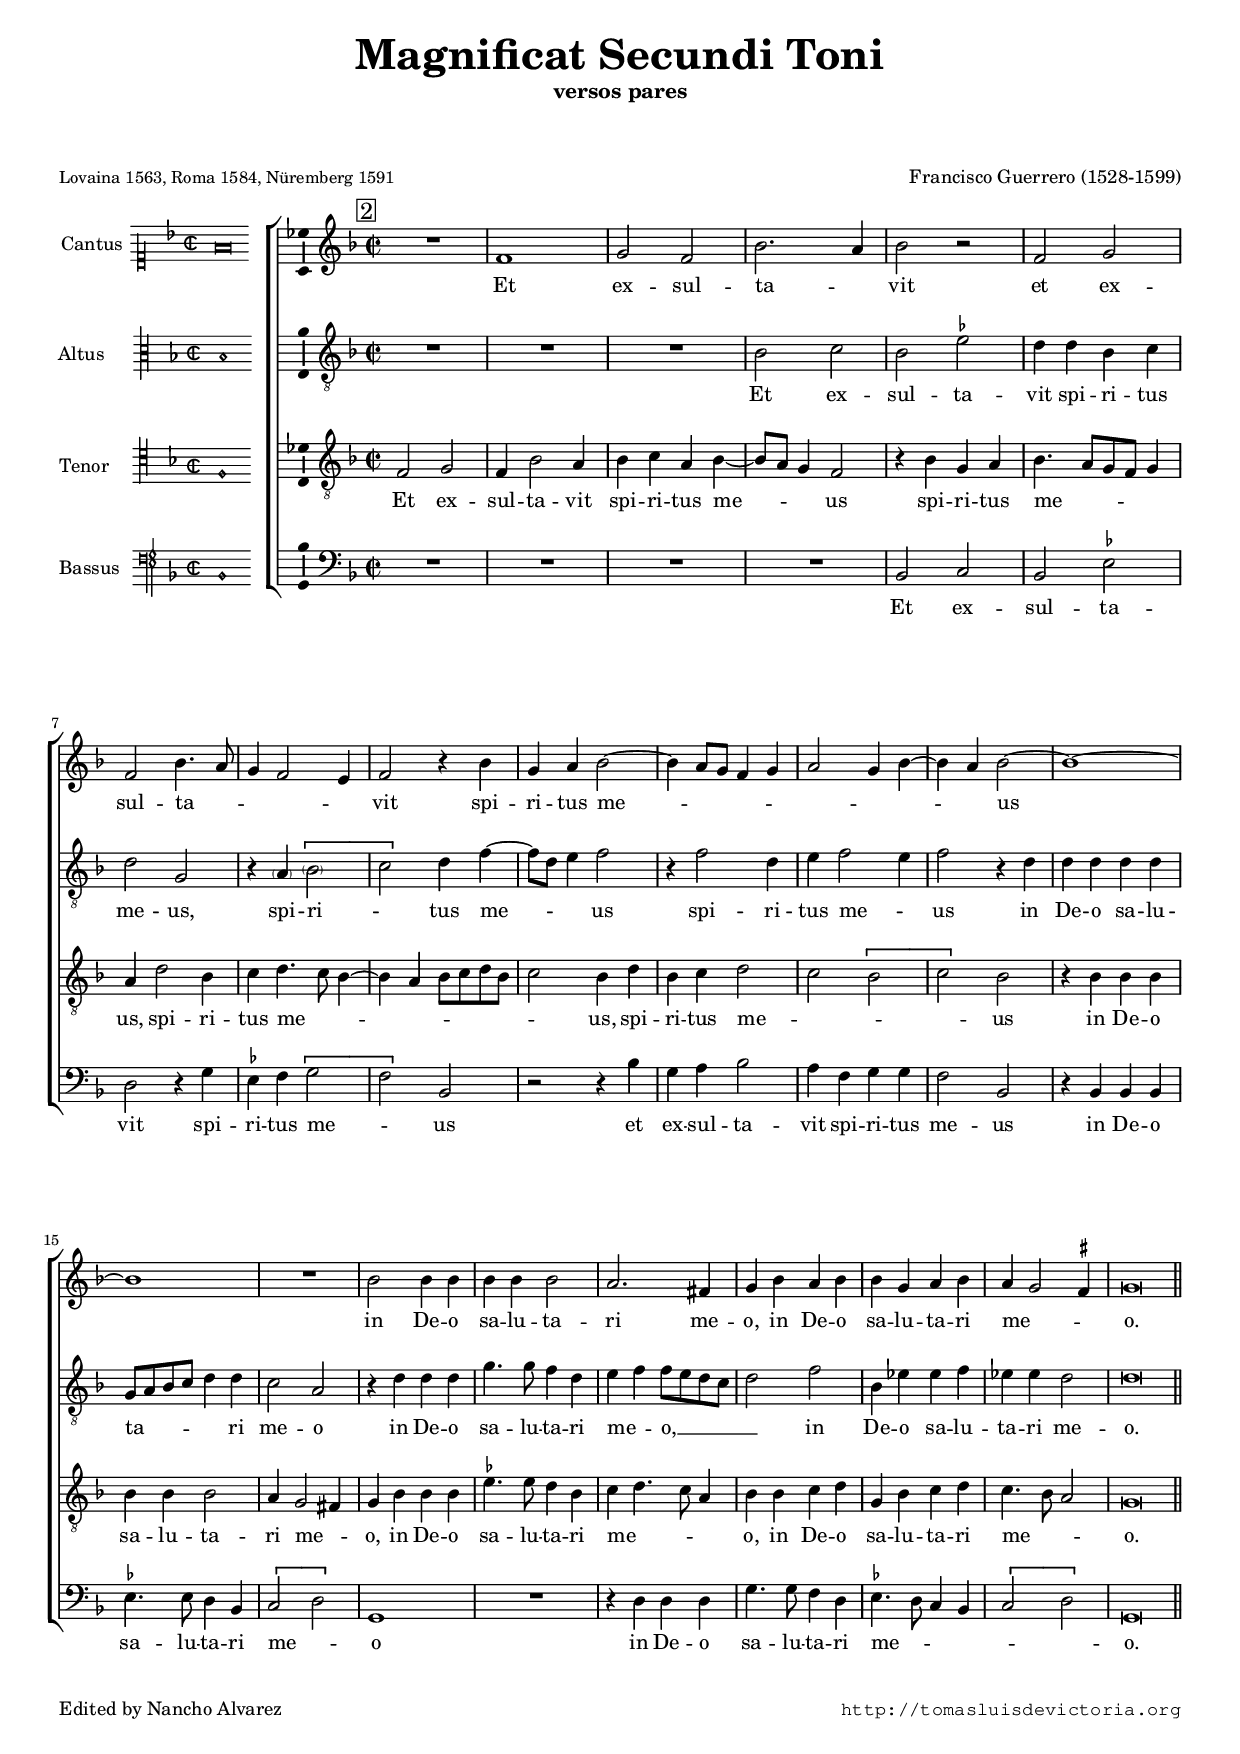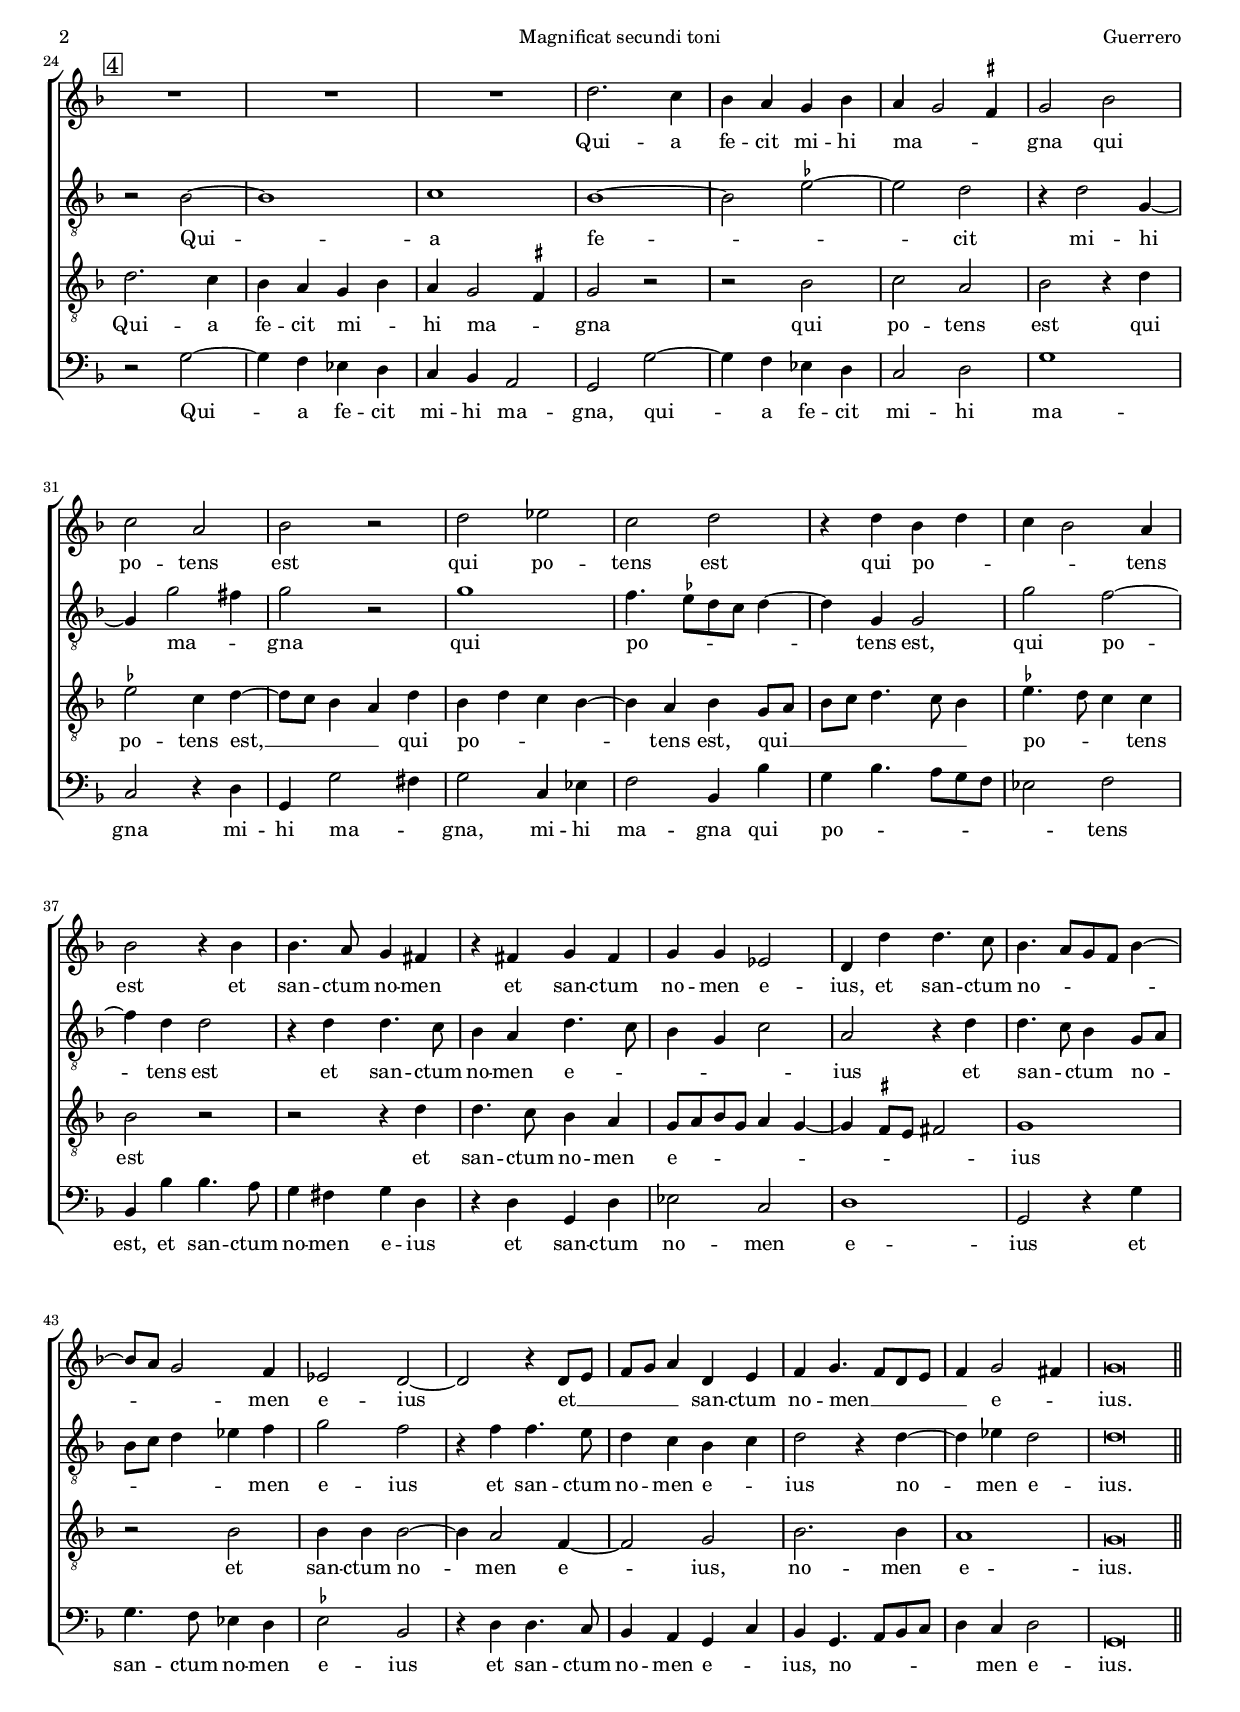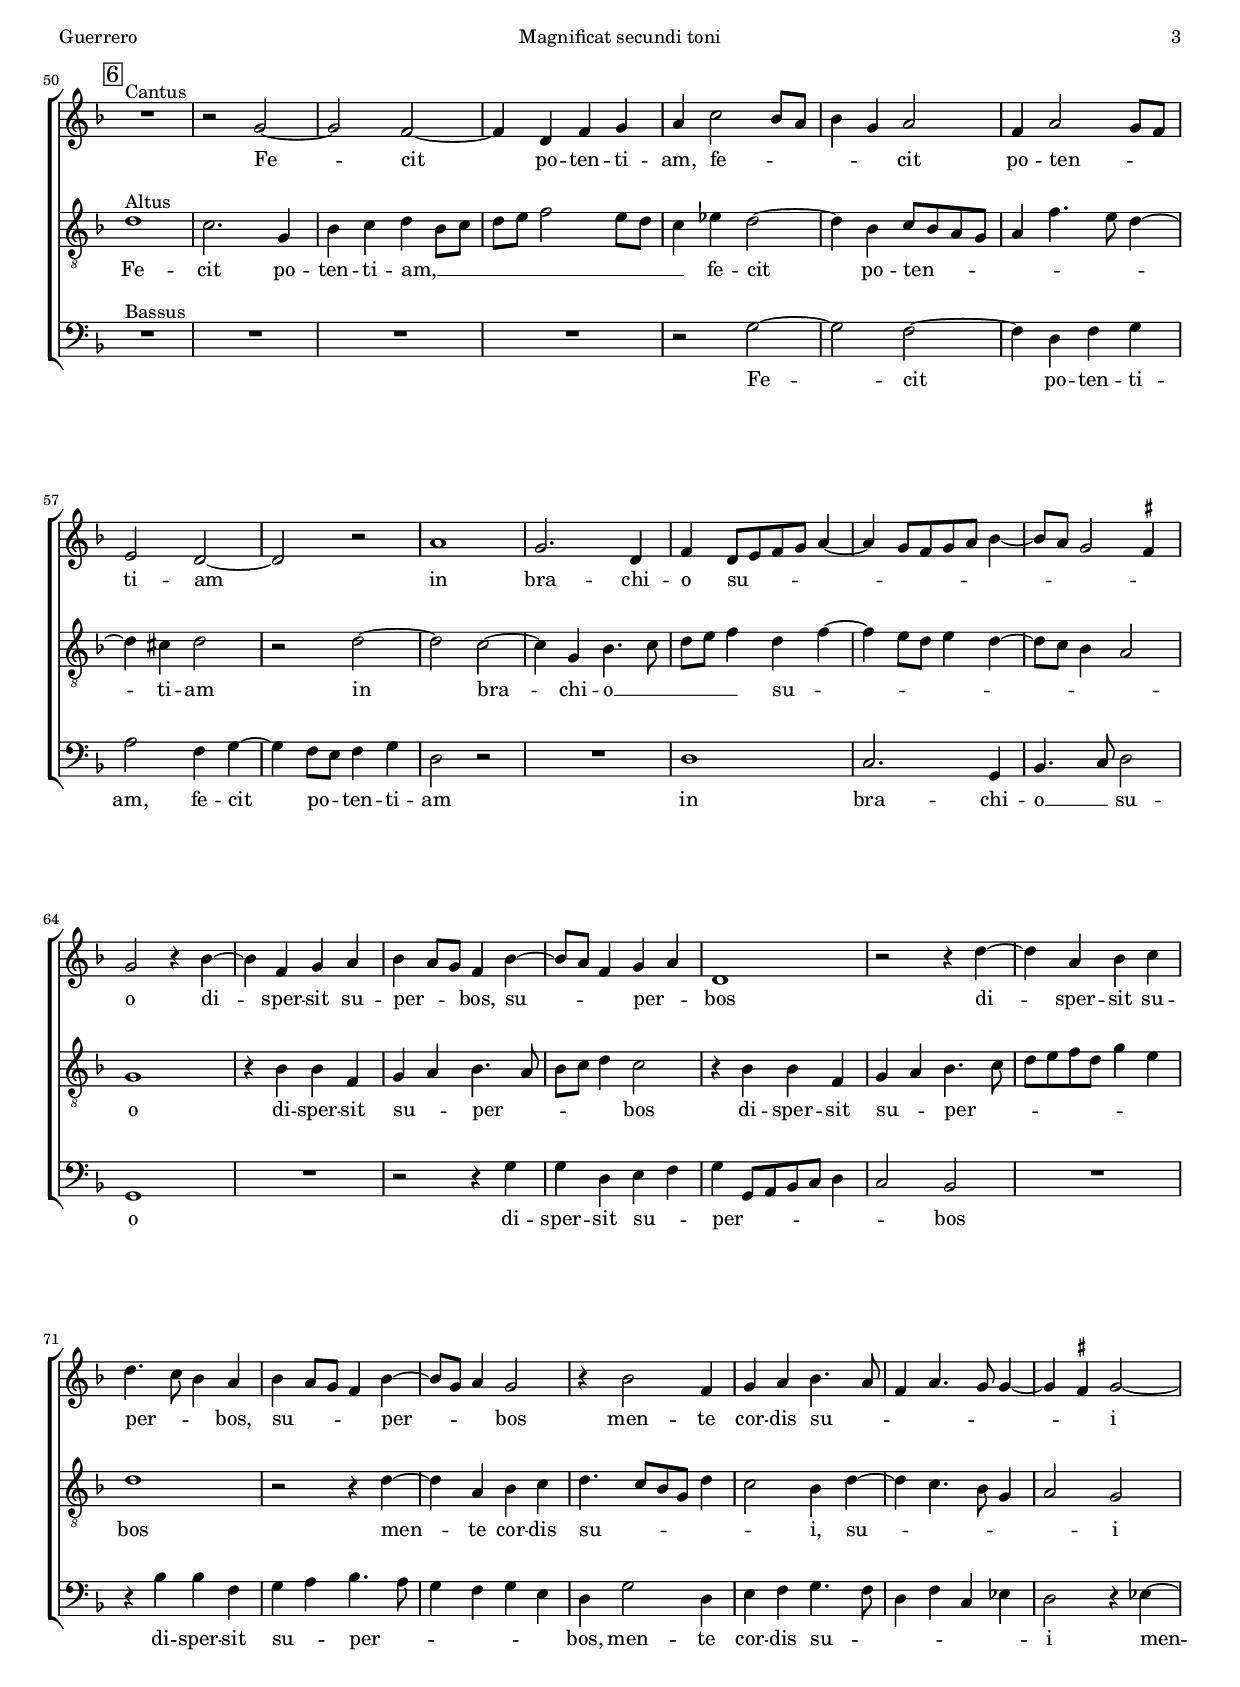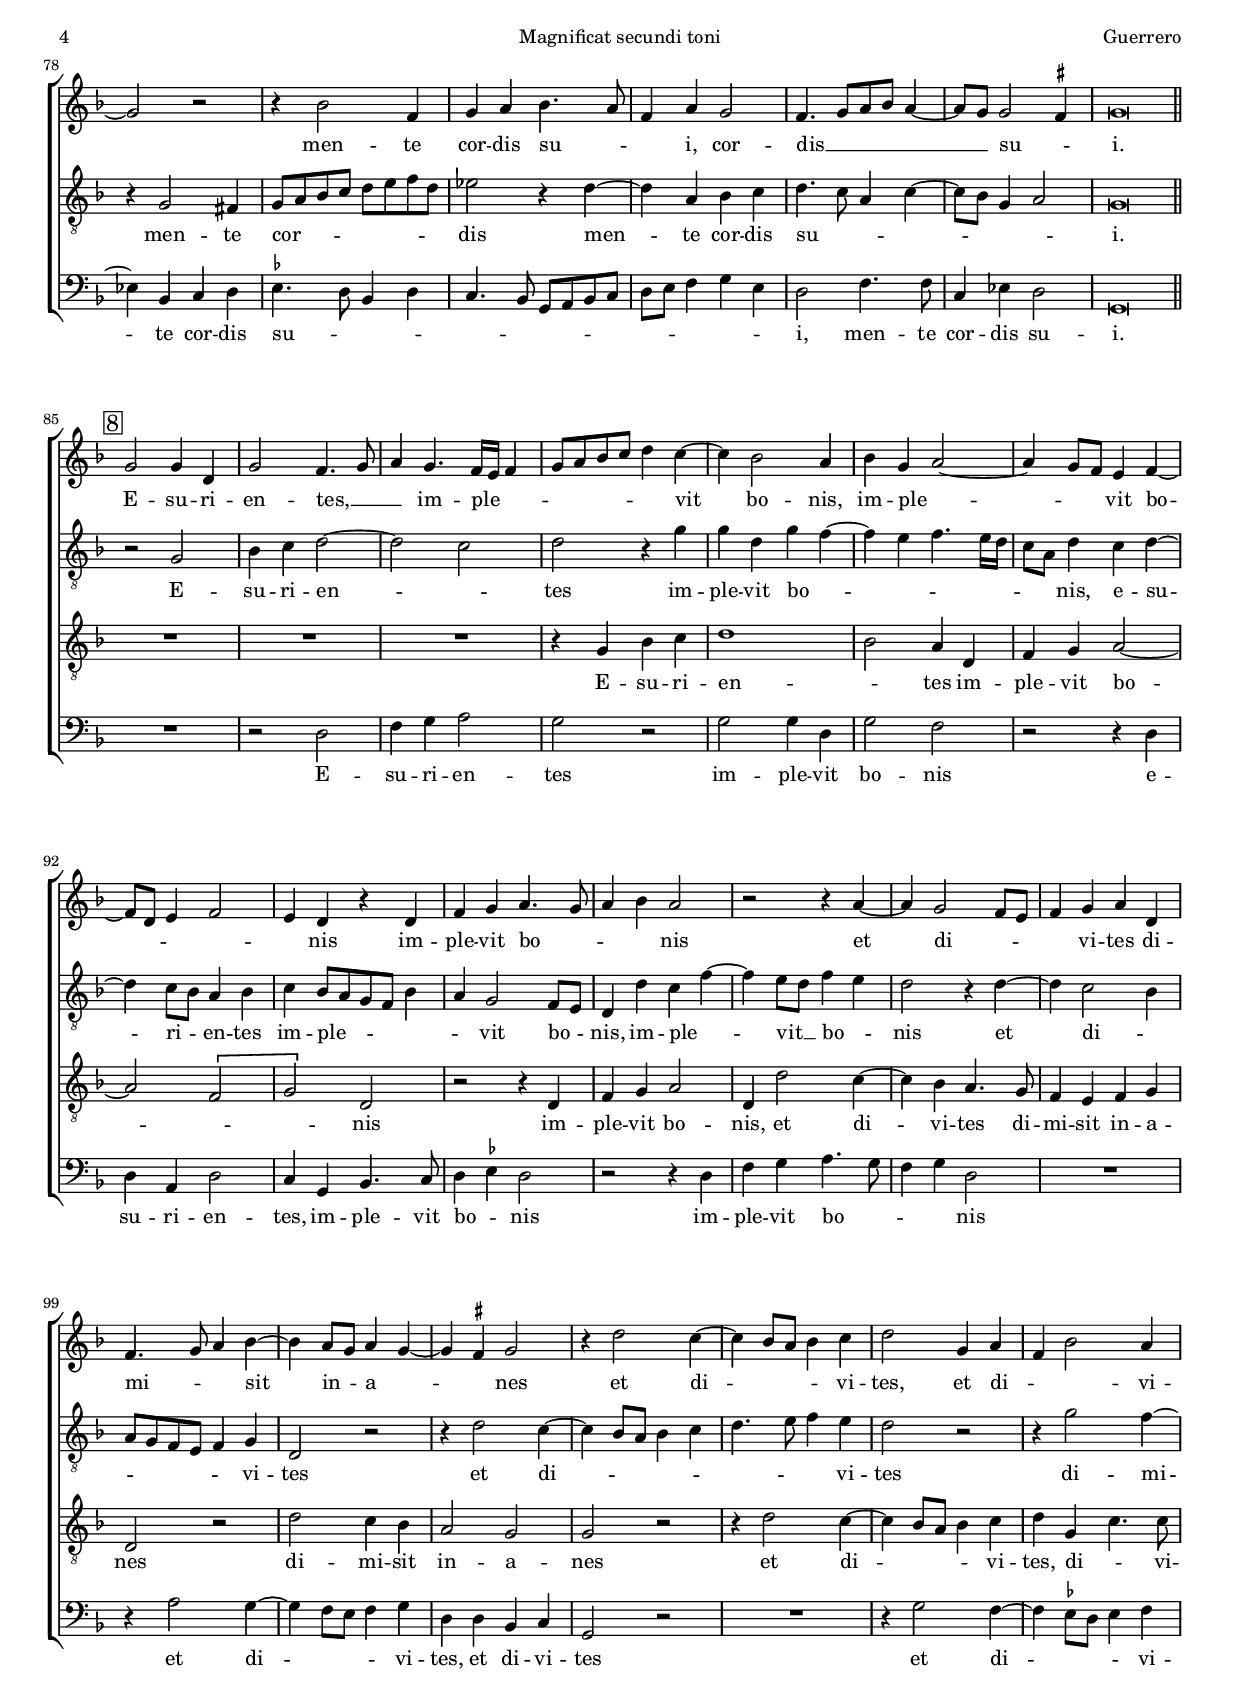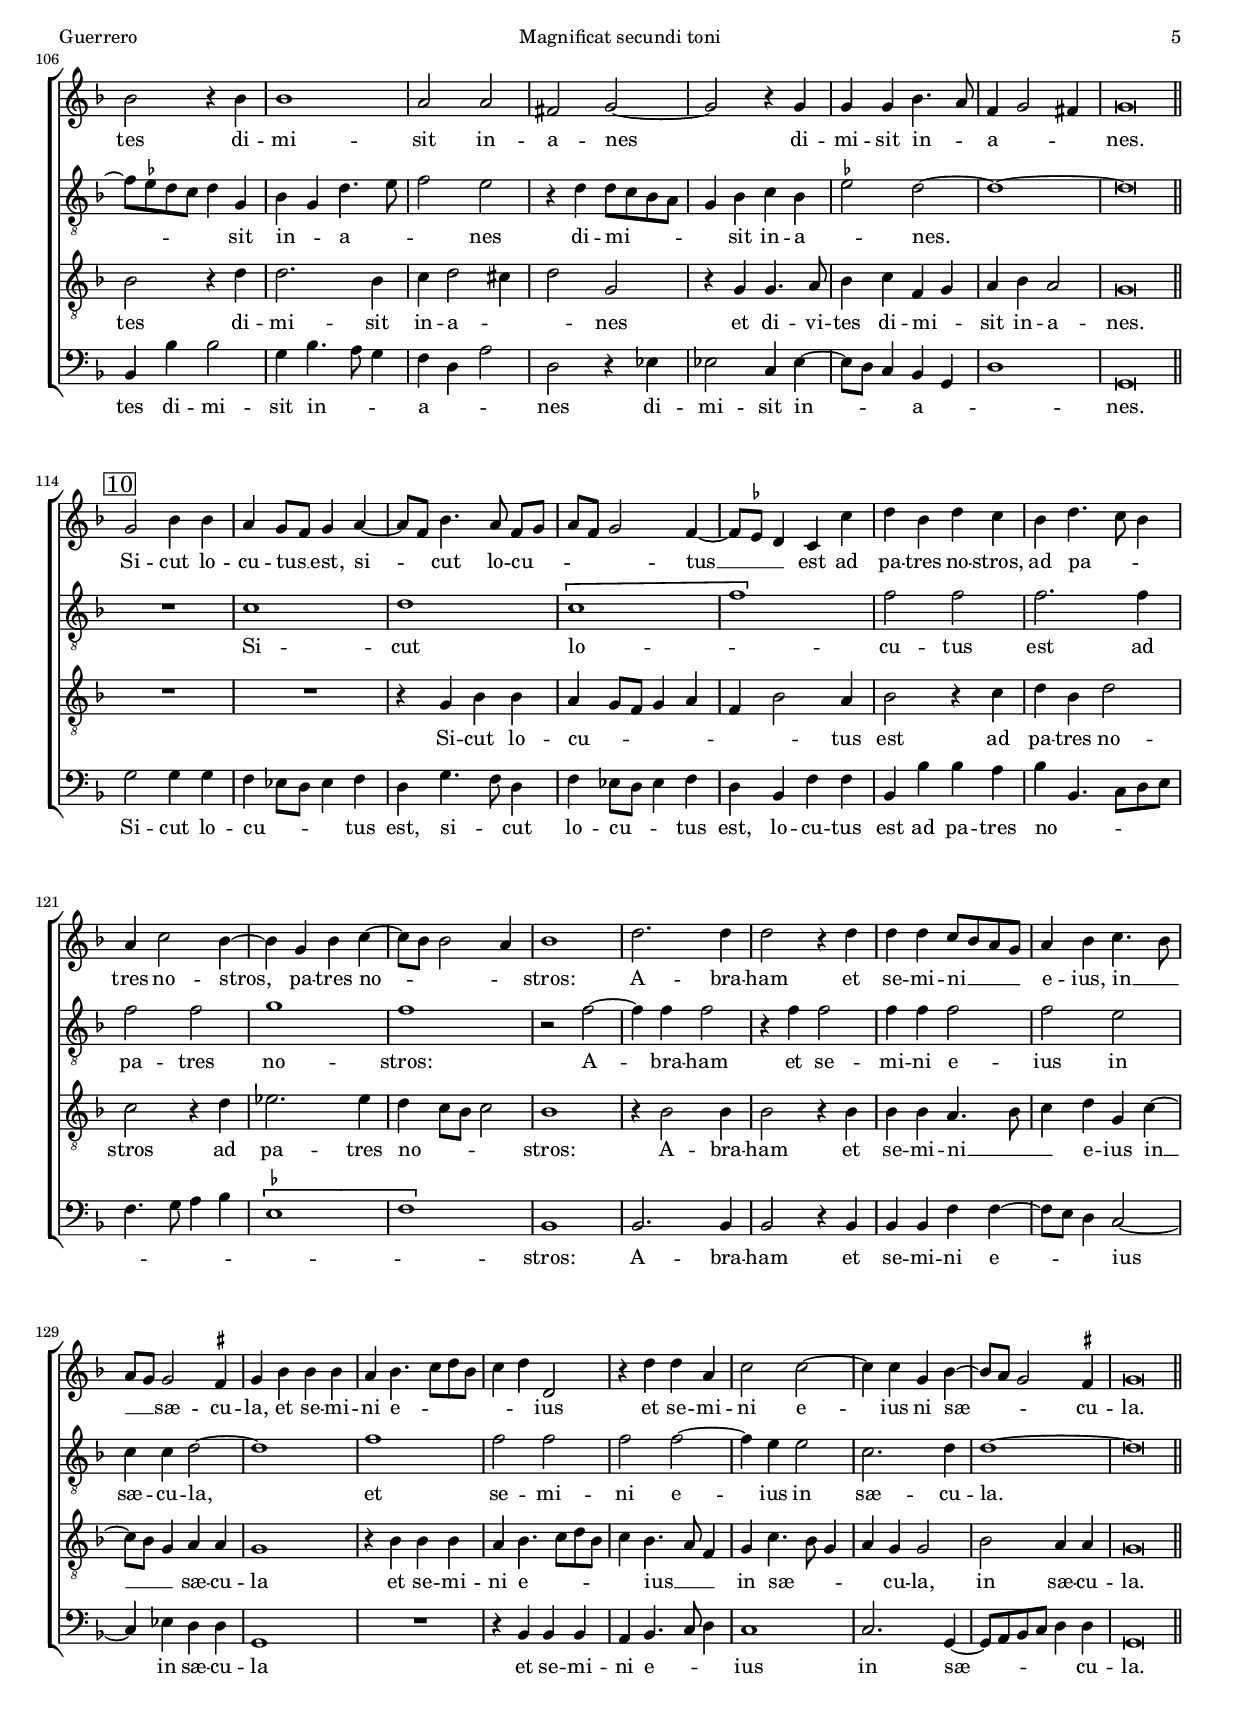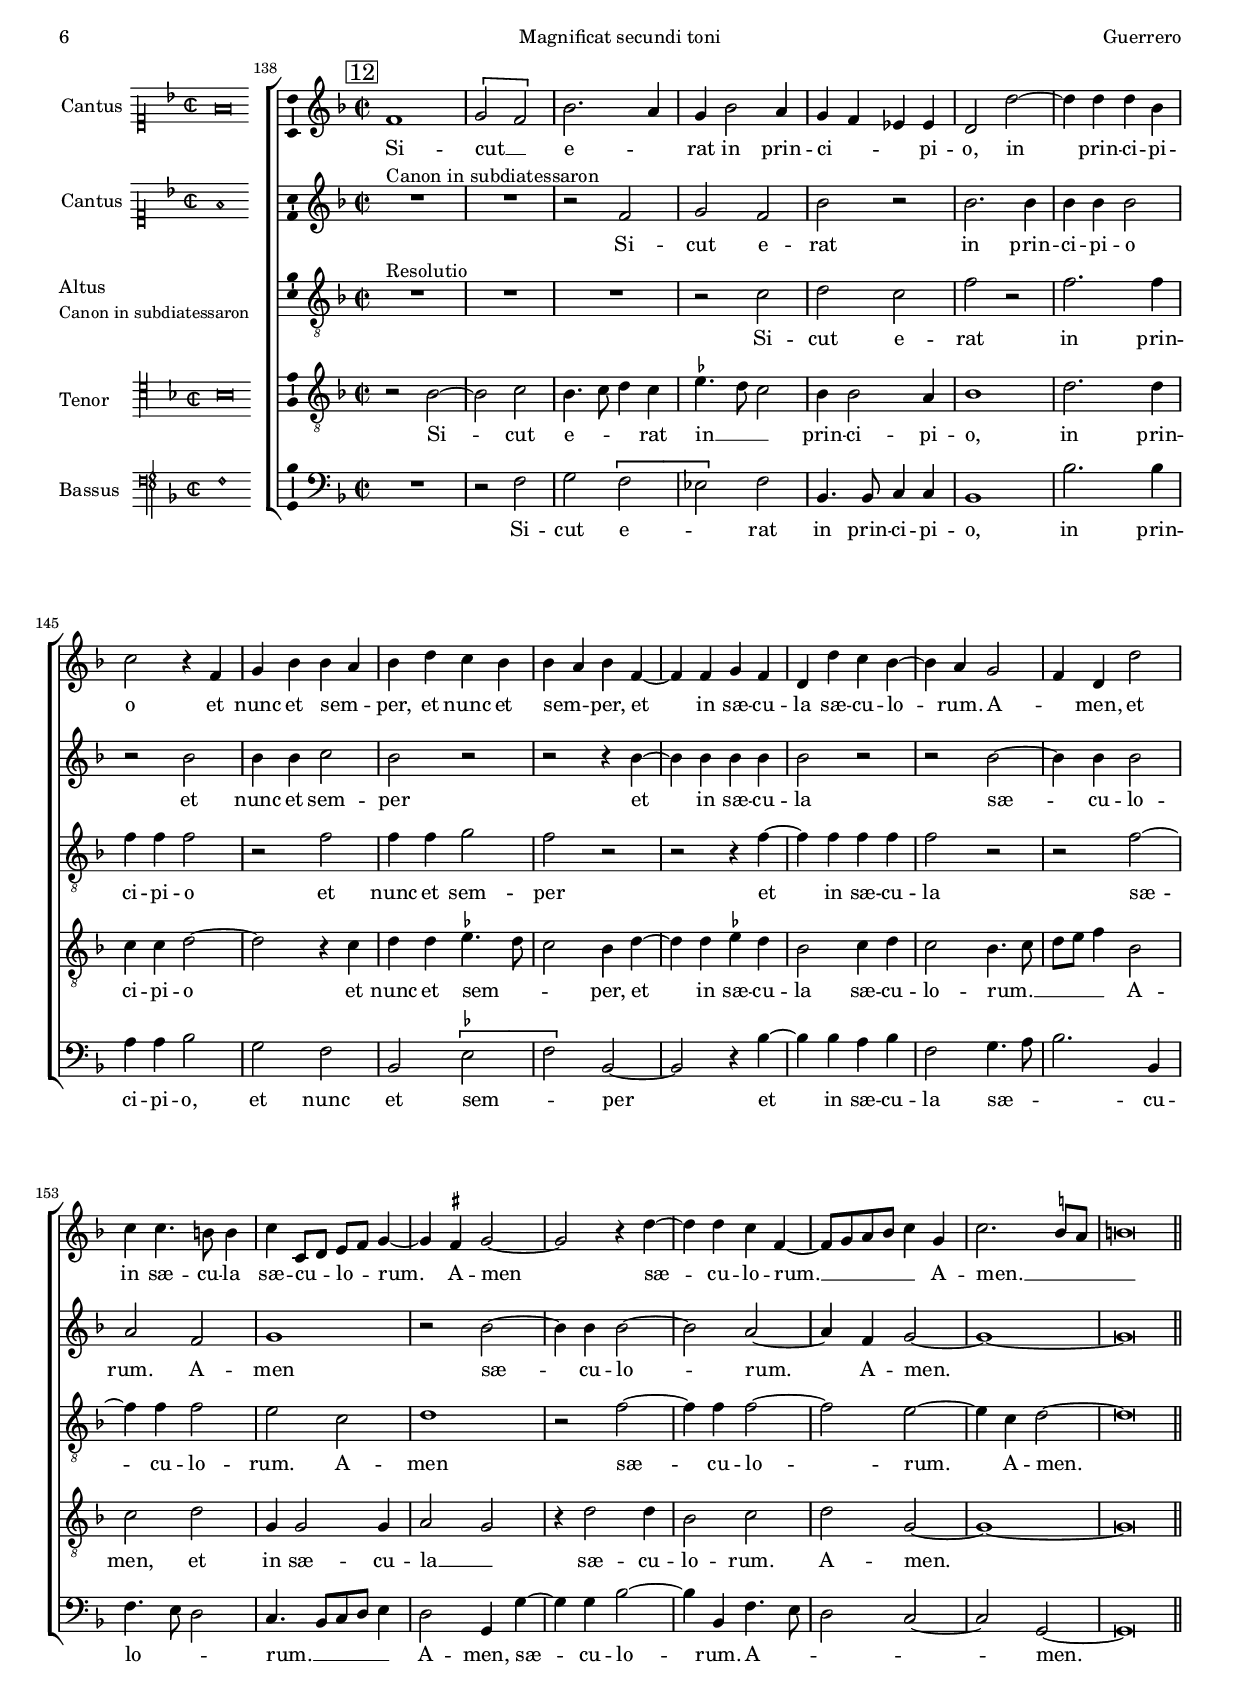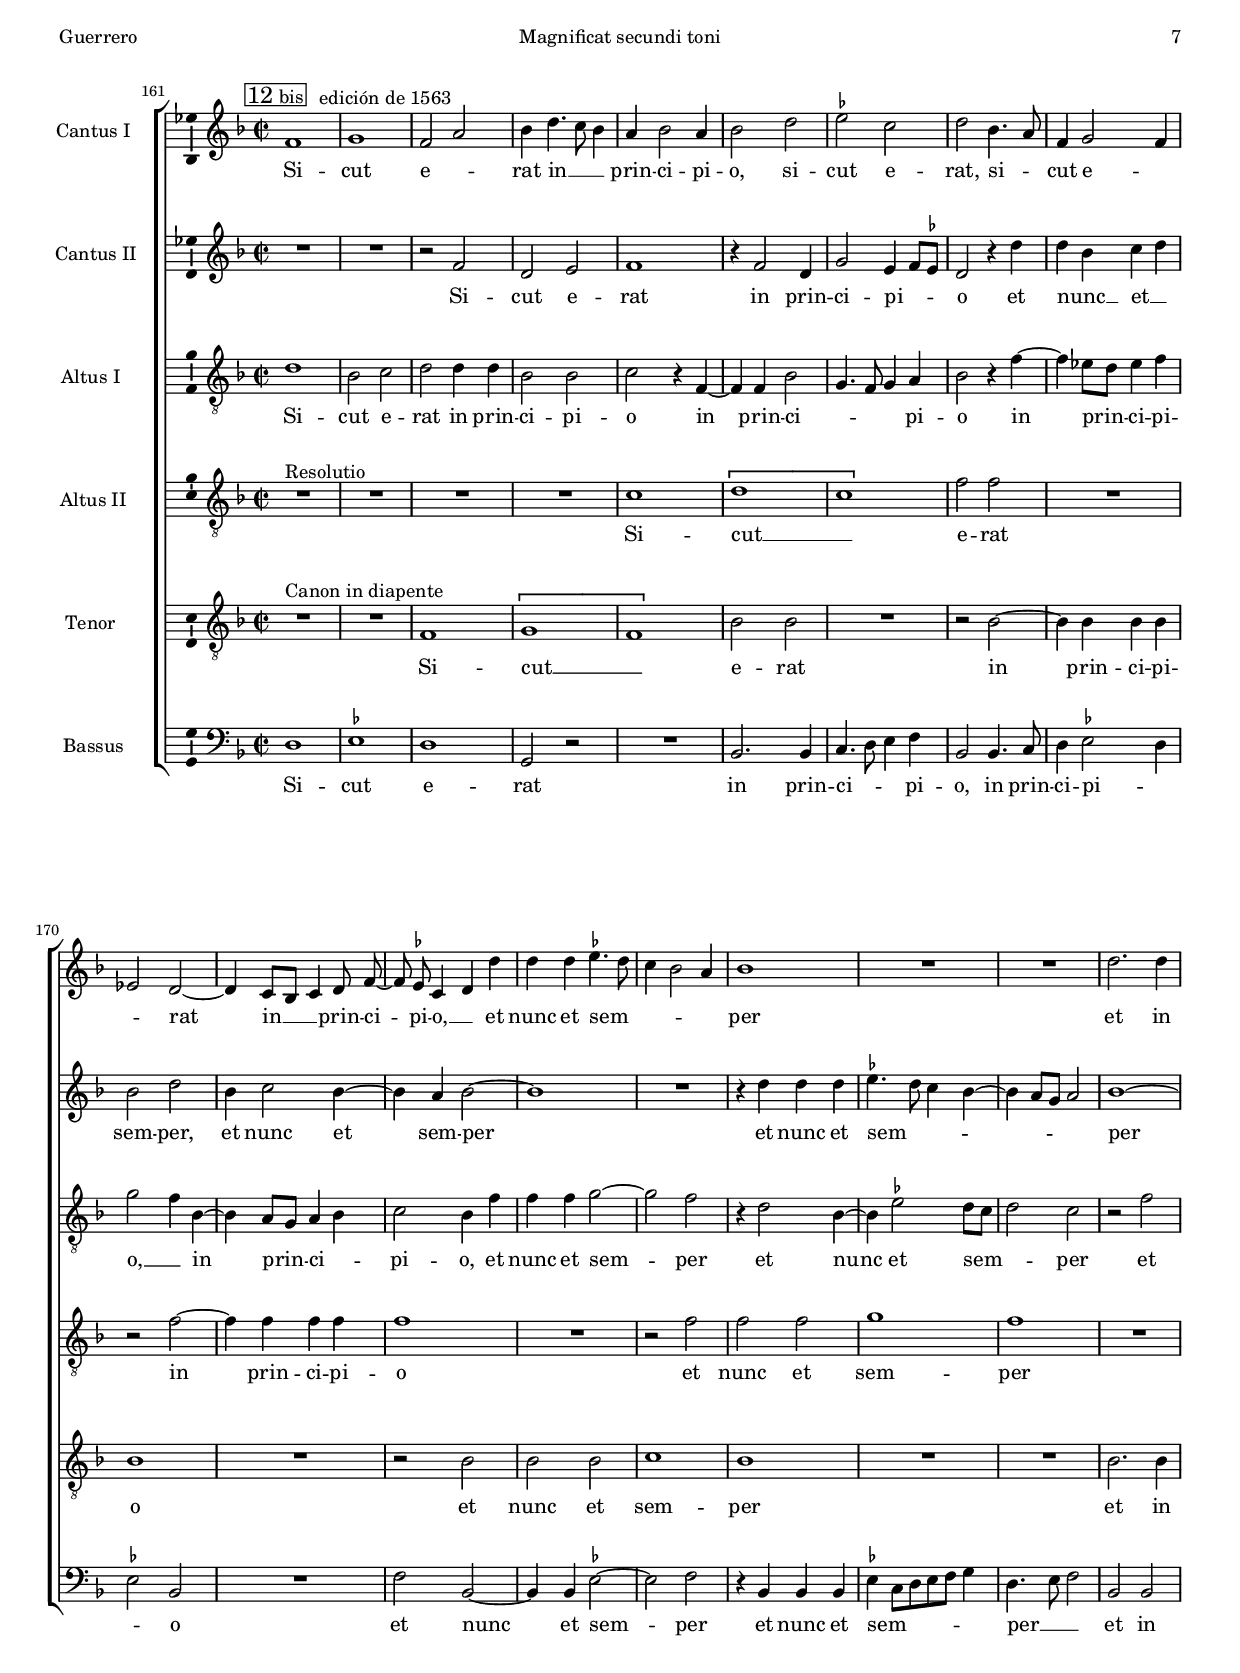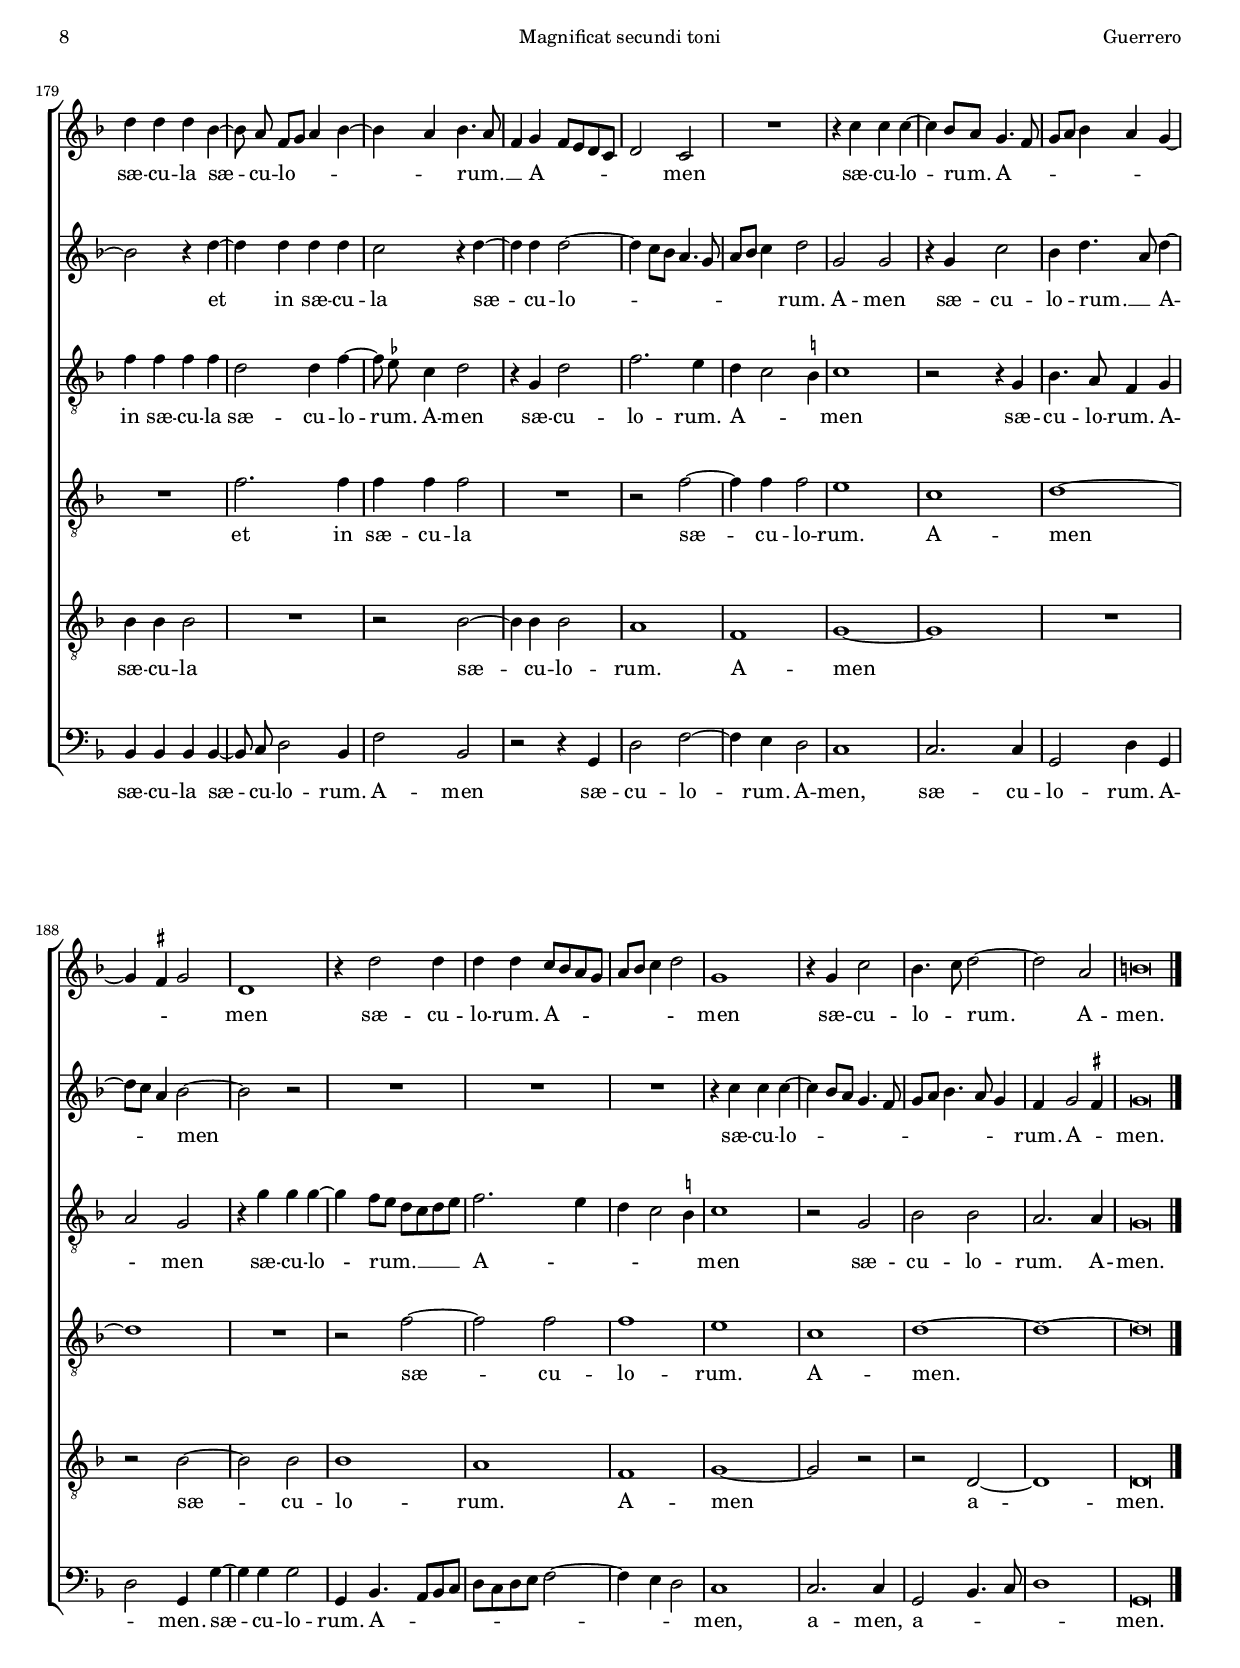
\version "2.18.0"

#(set-default-paper-size "a4")
#(set-global-staff-size 16.3)
#(ly:set-option 'point-and-click #f)
%mobile -s13.0 -i2.8 -ball

italicas=\override LyricText.font-shape = #'italic
rectas=\override LyricText.font-shape = #'upright
ss=\once \set suggestAccidentals = ##t
incipitwidth = 20

htitle="Magnificat secundi toni"
hcomposer="Guerrero"

\header {
	title=\markup{\fontsize #3 "Magnificat Secundi Toni"}
	subtitle="versos pares"
	subsubtitle=\markup{\null \vspace #2 }
	composer="Francisco Guerrero (1528-1599)"
        pdfauthor=\composer
	%opus="(-)"
	poet=\markup{\smaller "Lovaina 1563, Roma 1584, Nüremberg 1591"}
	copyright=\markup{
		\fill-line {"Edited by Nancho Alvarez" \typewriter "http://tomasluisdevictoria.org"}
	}
%	tagline=""
}


global={\key f \major \time 2/2
	\mark \markup{\box 2} \skip 1*23 \bar "||" \pageBreak
	\mark \markup{\box 4} \skip 1*26 \bar "||" \break
	\mark \markup{\box 6} \skip 1*35 \bar "||" \break
	\mark \markup{\box 8} \skip 1*29 \bar "||" \break
	\mark \markup{\box 10} \skip 1*24 \bar "||" \pageBreak
}


cantus=\relative c'{
	R1
	f1
	g2 f
	bes2. a4
	bes2 r
	f g
	f bes4. a8
	g4 f2 e4
	f2 r4 bes
	g a bes2 ~
	bes4 a8 g f4 g
	a2 g4 bes ~
	bes a bes2 ~
	bes1 ~
	bes
	R1
	bes2 bes4 bes 
	bes bes bes2
	a2. fis4
	g4 bes a bes
	bes g a bes
	a g2 \ss fis4
	g\breve*1/2
	R1*3
	d'2. c4
	bes4 a g bes
	a g2 \ss fis4
	g2 bes
	c a
	bes r
	d ees
	c d
	r4 d bes d
	c bes2 a4
	bes2 r4 bes
	bes4. a8 g4 fis
	r4 fis g fis
	g g ees2
	d4 d' d4. c8
	bes4. a8[ g f] bes4 ~
	bes8 a g2 f4
	ees2 d ~
	d r4 d8 e 
	f g a4 d, e
	f g4. f8 d e
	f4 g2 fis4
	g\breve*1/2
	s4*0^\markup{"Cantus"}
	R1
	r2 g ~
	g f ~
	f4 d f g
	a c2 bes8 a 
	bes4 g a2
	f4 a2 g8 f
	e2 d ~
	d r
	a'1
	g2. d4
	f4 d8[ e f g] a4 ~
	a g8[ f g a] bes4 ~
	bes8 a g2 \ss fis4
	g2 r4 bes ~
	bes f g a
	bes a8 g f4 bes ~
	bes8 a f4 g a
        %tablet \break
	d,1
	r2 r4 d' ~
	d a bes c
	d4. c8 bes4 a
	bes a8 g f4 bes ~
	bes8 g a4 g2
	r4 bes2 f4
	g a bes4. a8 
	f4 a4. g8 g4 ~
	g \ss fis g2 ~
	g r
	r4 bes2 f4
	g a bes4. a8
	f4 a g2
	f4. g8[ a bes] a4 ~
	a8 g g2 \ss fis4
	g\breve*1/2
	g2 g4 d
	g2 f4. g8
	a4 g4. f16 e f4
	g8 a bes c d4 c ~
	c bes2 a4
	bes g a2 ~
	a4 g8 f e4 f ~
	f8 d e4 f2
	e4 d r4 d
	f g a4. g8 a4 bes a2
	r2 r4 a ~
	a g2 f8 e 
	f4 g a d,
	f4. g8 a4 bes ~
	bes a8 g a4 g ~
	g \ss fis4 g2
	r4 d'2 c4 ~
	c bes8 a bes4 c 
	d2 g,4 a
	f4 bes2 a4
	bes2 r4 bes
	bes1
	a2 a
	fis g ~
	g r4 g
	g g bes4. a8 
	f4 g2 fis4
	g\breve*1/2
	g2 bes4
	bes
	a g8 f g4 a ~
	a8 f bes4. a8 f8[ g]
	a f g2 f4 ~
	f8 \ss ees d4 c c'
	d bes d c
	bes d4. c8 bes4
	a c2 bes4 ~
	bes g bes c ~
	c8 bes bes2 a4
	bes1
	d2. d4
	d2 r4 d
	d d c8 bes a g
	a4 bes c4. bes8 
	a8 g g2 \ss fis4
	g4 bes bes bes
	a bes4. c8 d bes
	c4 d d,2
	r4 d' d a
	c2 c ~
	c4 c g bes ~
	bes8 a g2 \ss fis4
	g\breve*1/2
}

altus=\relative c'{
	R1*3
	bes2 c
	bes \ss ees
	d4 d bes c
	d2 g,
	r4 \parenthesize a4 \[\parenthesize bes2
	c2\] d4 f ~
	f8 d e4 f2
	r4 f2 d4
	e4 f2 e4
	f2 r4 d
	d d d d
	g,8 a bes c d4 d
	c2 a
	r4 d d d
	g4. g8 f4 d
	e f f8 e d c
	d2 f
	bes,4 ees ees f 
	ees ees d2
	d\breve*1/2
	r2 bes ~
	bes1
	c
	bes ~
	bes2 \ss ees ~
	ees d
	r4 d2 g,4 ~
	g g'2 fis4
	g2 r
	g1
	f4. \ss ees8[ d c] d4 ~
	d g, g2
	g'2 f ~
	f4 d d2
	r4 d d4. c8
	bes4 a d4. c8
	bes4 g c2
	a r4 d
	d4. c8 bes4 g8 a
	bes c d4 ees f
	g2 f
	r4 f f4. e8
	d4 c bes c
	d2 r4 d ~
	d ees d2
	d\breve*1/2
	s4*0^\markup{"Altus"}
	d1
	c2. g4
	bes c d bes8 c
	d e f2 e8 d
	c4 ees d2 ~
	d4 bes c8 bes a g
	a4 f'4. e8 d4 ~
	d cis d2
	r2 d ~
	d c ~
	c4 g bes4. c8
	d e f4 d f ~
	f e8 d e4 d ~
	d8 c bes4 a2
	g1
	r4 bes bes f
	g a bes4. a8
	bes c d4 c2
	r4 bes bes f
	g a bes4. c8 
	d e f d g4 e
	d1
	r2 r4 d ~
	d a bes c
	d4. c8[ bes g] d'4
	c2 bes4 d ~
	d c4. bes8 g4
	a2 g
	r4 g2 fis4
	g8 a bes c d e f d
	ees2 r4 d ~
	d4 a bes c
	d4. c8 a4 c ~
	c8 bes g4 a2
	g\breve*1/2
	r2 g
	bes4 c d2 ~
	d c
	d r4 g
	g d g f ~
	f e f4. e16 d
	c8 a d4 c d ~
	d c8 bes a4 bes
	c4 bes8[ a g f] bes4
	a g2 f8 e
	d4 d' c f ~
	f e8 d f4 e
	d2 r4 d ~
	d c2 bes4
	a8 g f e f4 g
	d2 r
	r4 d'2 c4 ~
	c bes8 a bes4 c
	d4. e8 f4 e
	d2 r
	r4 g2 f4 ~
	f8 \ss ees d c d4 g,
	bes g d'4. e8 
	f2 e
	r4 d d8 c bes a
	g4 bes c bes
	\ss ees2 d ~
	d1 ~
	d\breve*1/2
	R1
	c1 d
	\[c
	f\]
	f2 f
	f2. f4
	f2 f
	g1
	f
	r2 f ~
	f4 f f2
	r4 f f2
	f4 f f2
	f e
	c4 c d2 ~
	d1
	f
	f2 f
	f f ~
	f4 e e2
	c2. d4
	d1 ~
	d\breve*1/2
}

tenor=\relative c{
	f2 g
	f4 bes2 a4
	bes c a bes ~
	bes8 a g4 f2
	r4 bes g a
	bes4. a8[ g f] g4
	a d2 bes4
	c d4. c8 bes4 ~
	bes a4 bes8 c d bes
	c2 bes4 d
	bes c d2
	c2 \[bes
	c\] bes
	r4 bes bes bes 
	bes bes bes2
	a4 g2 fis4
	g bes bes bes
	\ss ees4. ees8 d4 bes
	c d4. c8 a4
	bes bes c d
	g, bes c d
	c4. bes8 a2
	g\breve*1/2
	d'2. c4
	bes a g bes
	a g2 \ss fis4
	g2 r
	r bes 
	c a 
	bes r4 d
	\ss ees2 c4 d ~
	d8 c bes4 a d
	bes d c bes ~
	bes a bes g8 a
	bes c d4. c8 bes4
	\ss ees4. d8 c4 c
	bes2 r
	r r4 d
	d4. c8 bes4 a
	g8 a bes g a4 g ~
	g \ss fis8 e fis!2
	g1
	r2 bes
	bes4 bes bes2 ~
	bes4 a2 f4 ~
	f2 g
	bes2. bes4
	a1 
	g\breve*1/2
	R1*35
	R1*3
	r4 g bes c
	d1
	bes2 a4 d,
	f g a2 ~
	a \[f
	g\] d
	r2 r4 d
	f g a2
	d,4 d'2 c4 ~
	c bes a4. g8
	f4 e f g
	d2 r
	d'2 c4 bes
	a2 g 
	g r
	r4 d'2 c4 ~
	c bes8 a bes4 c
	d g, c4. c8 
	bes2 r4 d
	d2. bes4
	c d2 cis4
	d2 g,
	r4 g g4. a8
	bes4 c f, g
	a bes a2
	g\breve*1/2
	R1*2
	r4 g bes bes
	a g8 f g4 a
	f4 bes2 a4
	bes2 r4 c
	d bes d2
	c r4 d
	ees2. ees4
	d4 c8 bes c2
	bes1
	r4 bes2 bes4
	bes2 r4 bes
	bes bes a4. bes8
	c4 d g, c ~
	c8 bes g4 a a
	g1
	r4 bes bes bes
	a bes4. c8 d bes
	c4 bes4. a8 f4
	g c4. bes8 g4
	a g g2
	bes2 a4 a
	g\breve*1/2
}

bassus=\relative c{
	R1*4
	bes2 c
	bes \ss ees
	d r4 g
	\ss ees4 f \[g2
	f\] bes,2
	r2 r4 bes'
	g a bes2
	a4 f g g
	f2 bes,
	r4 bes bes bes
	\ss ees4. ees8 d4 bes
	\[c2 d\]
	g,1
	R1
	r4 d' d d
	g4. g8 f4 d
	\ss ees4. d8 c4 bes
	\[c2 d\]
	g,\breve*1/2
	r2 g'2 ~
	g4 f ees d
	c bes a2
	g g' ~
	g4 f ees d
	c2 d
	g1
	c,2 r4 d4
	g,4 g'2 fis4
	g2 c,4 ees
	f2 bes,4 bes'
	g bes4. a8 g f
	ees2 f
	bes,4 bes' bes4. a8
	g4 fis g d
	r4 d g, d'
	ees2 c
	d1
	g,2 r4 g'
	g4. f8 ees4 d
	\ss ees2 bes
	r4 d d4. c8 
	bes4 a g c
	bes g4. a8 bes c
	d4 c d2
	g,\breve*1/2
	s4*0^\markup{"Bassus"}
	R1*4
	r2 g' ~
	g f ~
	f4 d f g
	a2 f4 g ~
	g f8 e f4 g
	d2 r
	R1
	d1
	c2. g4
	bes4. c8 d2
	g,1
	R1
	r2 r4 g'
	g d e f
	g g,8[ a bes c] d4
	c2 bes
	R1
	r4 bes' bes f
	g a bes4. a8
	g4 f g e
	d g2 d4
	e f g4. f8
	d4 f c ees
	d2 r4 ees ~
	ees bes c d
	\ss ees4. d8 bes4
	d
	c4. bes8 g a bes c
	d e f4 g e
	d2 f4. f8
	c4 ees d2
	g,\breve*1/2
	R1
	r2 d'
	f4 g a2
	g r
	g2 g4 d
	g2 f
	r2 r4 d
	d a d2
	c4 g bes4. c8
	d4 \ss ees d2
	r2 r4 d
	f g a4. g8
	f4 g d2
	R1
	r4 a'2 g4 ~
	g f8 e f4 g
	d d bes c
	g2 r
	R1
	r4 g'2 f4 ~
	f \ss ees8 d ees4 f
	bes, bes' bes2
	g4 bes4. a8 g4
	f d a'2
	d,2 r4 ees
	ees2 c4 ees ~
	ees8 d c4 bes g
	d'1
	g,\breve*1/2
	g'2 g4 g
	f ees8 d ees4 f
	d g4. f8 d4
	f ees8 d ees4 f
	d bes f' f
	bes, bes' bes a
	bes bes,4. c8 d e
	f4. g8 a4 bes
	\ss \[ees,1
	f\]
	bes,
	bes2. bes4
	bes2 r4 bes
	bes bes f' f ~
	f8 e d4 c2 ~
	c4 ees d d
	g,1
	R1
	r4 bes bes bes
	a bes4. c8 d4
	c1
	c2. g4 ~
	g8 a bes c d4 d
	g,\breve*1/2
}

textocantus=\lyricmode{
Et ex -- sul -- ta -- _ vit
et ex -- sul -- ta -- _ _ _ _ vit
spi -- ri -- tus me -- _ _ _ _ _ _ _ _ us
in De -- o sa -- lu -- ta -- ri me -- o,
in De -- o sa -- lu -- ta -- ri me -- _ _ o.
Qui -- a fe -- cit mi -- hi ma -- _ _ gna qui po -- tens est
qui po -- tens est
qui po -- _ _ _ tens est
et san -- ctum no -- men
et san -- ctum no -- men e -- ius,
et san -- ctum no -- _ _ _ _ _ _ men e -- ius
et __ _ _ _ _ san -- ctum no -- men __ _ _ _ _ e -- _ ius.
Fe -- cit po -- ten -- ti -- am,
fe -- _ _ _ _ cit po -- ten -- _ _ ti -- am
in bra -- chi -- o su -- _ _ _ _ _ _ _ _ _ _ _ _ o
di -- sper -- sit su -- per -- _ _ bos,
su -- _ _ per -- _ bos
di -- sper -- sit su -- per -- _ _ bos,
su -- _ _ _ per -- _ _ bos
men -- te cor -- dis su -- _ _ _ _ _ _ i
men -- te cor -- dis su -- _ _ i,
cor -- dis __ _ _ _ _ _ su -- _ i.
E -- su -- ri -- en -- tes, __ _ _ 
im -- ple -- _ _ _ _ _ _ _ vit bo -- nis,
im -- ple -- _ _ _ vit bo -- _ _ _ _ nis
im -- ple -- vit bo -- _ _ _ nis
et di -- _ _ _ vi -- tes di -- mi -- _ _ sit in -- _ a -- _ _ nes
et di -- _ _ _ vi -- tes,
et di -- _ _ vi -- tes
di -- mi -- sit in -- a -- nes
di -- mi -- sit in -- _ a -- _ _ nes.
Si -- cut lo -- cu -- tus __ _ est,
si -- _ cut lo -- cu -- _ _ _ _ tus __ _ _ est
ad pa -- tres no -- stros,
ad pa -- _ _ tres no -- stros,
pa -- tres no -- _ _ _ stros:
A -- bra -- ham
et se -- mi -- ni __ _ _ _ e -- ius,
in __ _ _ _ sæ -- cu -- la,
et se -- mi -- ni e -- _ _ _ _ _ ius
et se -- mi -- ni e -- ius ni sæ -- _ _ cu -- la.
}

textoaltus=\lyricmode{
Et ex -- sul -- ta -- vit spi -- ri -- tus me -- us,
spi -- ri -- _ tus me -- _ _ us
spi -- ri -- tus me -- _ us
in De -- o sa -- lu -- ta -- _ _ _ _ ri me -- o
in De -- o sa -- lu -- ta -- ri me -- _ o, __ _ _ _ _ 
in De -- o sa -- lu -- ta -- ri me -- o.
Qui -- a fe -- _ cit
mi -- hi ma -- _ gna
qui po -- _ _ _ _ tens est,
qui po -- tens est
et san -- ctum no -- men e -- _ _ _ _ ius
et san -- _ ctum no -- _ _ _ _ _ men e -- ius
et san -- ctum no -- men e -- _ ius
no -- men e -- ius.
Fe -- cit po -- ten -- ti -- am, __ _ _ _ _ _ _ _ _ 
fe -- cit po -- ten -- _ _ _ _ _ _ _ ti -- am
in bra -- chi -- o __ _ _ _ _ su -- _ _ _ _ _ _ _ _ o
di -- sper -- sit su -- _ per -- _ _ _ _ bos
di -- sper -- sit su -- _ per -- _ _ _ _ _ _ _ bos
men -- te cor -- dis
su -- _ _ _ _ _ i,
su -- _ _ _ _ i
men -- te cor -- _ _ _ _ _ _ _ dis
men -- te cor -- dis su -- _ _ _ _ _ _ i.
E -- su -- ri -- en -- _ tes
im -- ple -- vit bo -- _ _ _ _ _ _ _ nis,
e -- su -- ri -- _ en -- tes im -- ple -- _ _ _ _ _ vit bo -- _ nis,
im -- ple -- _ vit __ _ bo -- _ nis
et di -- _ _ _ _ _ _ vi -- tes
et di -- _ _ _ _ _ _ _ vi -- tes
di -- mi -- _ _ _ _ sit in -- _ a -- _ _ nes
di -- mi -- _ _ _ _ sit in -- a -- _ nes.
Si -- cut lo -- _ cu -- tus est ad pa -- tres no -- stros:
A -- bra -- ham et se -- mi -- ni e -- ius in sæ -- cu -- la,
et se -- mi -- ni e -- ius in sæ -- cu -- la.
}

textotenor=\lyricmode{
Et ex -- sul -- ta -- vit spi -- ri -- tus me -- _ _ us
spi -- ri -- tus me -- _ _ _ _ us,
spi -- ri -- tus me -- _ _ _ _ _ _ _ _ us,
spi -- ri -- tus me -- _ _ _ us
in De -- o sa -- lu -- ta -- ri me -- _ o,
in De -- o sa -- lu -- ta -- ri me -- _ _ _ o,
in De -- o sa -- lu -- ta -- ri me -- _ _ o.
Qui -- a fe -- cit mi -- _ hi ma -- _ gna
qui po -- tens est
qui po -- tens est, __ _ _ _ 
qui po -- _ _ _ tens est,
qui __ _ _ _ _ _ _ po -- _ _ tens est
et san -- ctum no -- men e -- _ _ _ _ _ _ _ _ ius
et san -- ctum no -- men e -- ius,
no -- men e -- ius.
E -- su -- ri -- en -- _ tes im -- ple -- vit bo -- _ _ nis
im -- ple -- vit bo -- nis,
et di -- vi -- tes di -- mi -- sit in -- a -- nes
di -- mi -- sit in -- a -- nes
et di -- _ _ _ vi -- tes,
di -- _ vi -- tes
di -- mi -- sit in -- a -- _ _ nes
et di -- vi -- tes di -- mi -- _ sit in -- a -- nes.
Si -- cut lo -- cu -- _ _ _ _ _ _ tus est
ad pa -- tres no -- stros
ad pa -- tres no -- _ _ _ stros:
A -- bra -- ham et se -- mi -- ni __ _ _ e -- ius
in __ _ _ sæ -- cu -- la
et se -- mi -- ni e -- _ _ _ _ ius __ _ _ 
in sæ -- _ _ _ cu -- la,
in sæ -- cu -- la.
}

textobassus=\lyricmode{
Et ex -- sul -- ta -- vit spi -- ri -- tus me -- _ us
et ex -- sul -- ta -- vit spi -- ri -- tus me -- us
in De -- o sa -- lu -- ta -- ri me -- _ o
in De -- o sa -- lu -- ta -- ri me -- _ _ _ _ _ o.
Qui -- a fe -- cit mi -- hi ma -- gna,
qui -- a fe -- cit mi -- hi ma -- gna
mi -- hi ma -- _ gna,
mi -- hi ma -- gna 
qui po -- _ _ _ _ _ tens est,
et san -- ctum no -- men e -- ius
et san -- ctum no -- men e -- ius
et san -- ctum no -- men e -- ius
et san -- ctum no -- men e -- _ ius,
no -- _ _ _ _ men e -- ius.
Fe -- cit po -- ten -- ti -- am,
fe -- cit po -- _ ten -- ti -- am
in bra -- chi -- o __ _ su -- o
di -- sper -- sit su -- _ per -- _ _ _ _ _ _ bos
di -- sper -- sit su -- _ per -- _ _ _ _ _ bos,
men -- te cor -- dis su -- _ _ _ _ _ i
men -- te cor -- dis su -- _ _ _ _ _ _ _ _ _ _ _ _ _ _ i,
men -- te cor -- dis su -- i.
E -- su -- ri -- en -- tes
im -- ple -- vit bo -- nis
e -- su -- ri -- en -- tes,
im -- ple -- vit bo -- _ nis
im -- ple -- vit bo -- _ _ _ nis
et di -- _ _ _ vi -- tes,
et di -- vi -- tes
et di -- _ _ _ vi -- tes di -- mi -- sit in -- _ _ a -- _ _ nes
di -- mi -- sit in -- _ _ a -- _ _ nes.
Si -- cut lo -- cu -- _ _ _ tus est,
si -- _ cut lo -- cu -- _ _ tus est,
lo -- cu -- tus est ad pa -- tres no -- _ _ _ _ _ _ _ _ _ _ stros:
A -- bra -- ham 
et se -- mi -- ni e -- _ _ ius
in sæ -- cu -- la
et se -- mi -- ni e -- _ _ ius
in sæ -- _ _ _ _ cu -- la.
}

incipitcantus=\markup{
	\score{
		{ 
		\set Staff.instrumentName="Cantus "
		\override NoteHead.style = #'neomensural
		\override Rest.style = #'neomensural
		\override Staff.TimeSignature.style = #'neomensural
		\cadenzaOn 
		\clef "petrucci-c1"
		\key f \major
		\time 2/2
		f'\breve
		} 
	\layout {
		\context {\Voice
			\remove Ligature_bracket_engraver
			\consists Mensural_ligature_engraver
		}
		line-width=\incipitwidth
		indent = 0
	}
	}
}


incipitaltus=\markup{
	\score{
		{ 
		\set Staff.instrumentName="Altus     "
		\override NoteHead.style = #'neomensural
		\override Rest.style = #'neomensural
		\override Staff.TimeSignature.style = #'neomensural
		\cadenzaOn 
		\clef "petrucci-c3"
		\key f \major
		\time 2/2
		bes1
		} 
	\layout {
		\context {\Voice
			\remove Ligature_bracket_engraver
			\consists Mensural_ligature_engraver
		}
		line-width=\incipitwidth
		indent = 0
	}
	}
}

incipittenor=\markup{
	\score{
		{ 
		\set Staff.instrumentName="Tenor    "
		\override NoteHead.style = #'neomensural 
		\override Rest.style = #'neomensural
		\override Staff.TimeSignature.style = #'neomensural
		\cadenzaOn 
		\clef "petrucci-c4"
		\key f \major
		\time 2/2
		f1
		} 
	\layout {
		\context {\Voice
			\remove Ligature_bracket_engraver
			\consists Mensural_ligature_engraver
		}
		line-width=\incipitwidth
		indent=0
	}
	}
}

incipitbassus=\markup{
	\score{
		{ 
		\set Staff.instrumentName="Bassus  "
		\override NoteHead.style = #'neomensural 
		\override Rest.style = #'neomensural
		\override Staff.TimeSignature.style = #'neomensural
		\cadenzaOn 
		\clef "petrucci-f4"
		\key f \major
		\time 2/2
		bes,1
		} 
	\layout {
		\context {\Voice
			\remove Ligature_bracket_engraver
			\consists Mensural_ligature_engraver
		}
		line-width=\incipitwidth
		indent=0
	}
	}
}



\score {\transpose c' c'{
\new ChoirStaff<<

	\new Staff <<\global
	\new Voice="v1" {
		\set Staff.instrumentName=\incipitcantus
		\clef "treble"
		\cantus }
	\new Lyrics \lyricsto "v1" {\textocantus }
	>>

	\new Staff <<\global
	\new Voice="v2" {
		\set Staff.instrumentName=\incipitaltus
		\clef "G_8"
		\altus }
	\new Lyrics \lyricsto "v2" {\textoaltus }
	>>
	
	\new Staff <<\global
	\new Voice="v3" {
		\set Staff.instrumentName=\incipittenor
		\clef "G_8"
		\tenor }
	\new Lyrics \lyricsto "v3" {\textotenor }
	>>

	\new Staff <<\global
	\new Voice="v4" {
		\set Staff.instrumentName=\incipitbassus
		\clef "bass"
		\bassus }
	\new Lyrics \lyricsto "v4" {\textobassus }
	>>
	
>>

	}%transpose

\layout{ 
	\context {\Lyrics 
		\override VerticalAxisGroup.minimum-Y-extent = #'(-0.0 . 0.0) 
		%\override LyricText.font-size = #1.2
		\override LyricHyphen.minimum-distance = #0.33
	}
	\context {\Score 
		\override BarNumber.padding = #2 
	}
	\context {\Voice 
		%melismaBusyProperties = #'() 
	}
	\context { \Staff \RemoveEmptyStaves }
	\context {\Staff 
		\override VerticalAxisGroup.staff-staff-spacing =
			#'((basic-distance . 11) (minimum-distance . 0) (padding . 1))
		\consists Ambitus_engraver 
		\override LigatureBracket.padding = #1
	}
}

%\midi {}

}



global={\key f \major \time 2/2
	\mark \markup{\box 12} \skip 1*23 \bar "||" }


cantus=\relative c'{
	\set Score.currentBarNumber = #138 \bar ""
	f1
	\[g2 f\]
	bes2. a4
	g4 bes2 a4
	g f ees ees
	d2 d' ~
	d4 d d bes
	c2 r4 f,
	g bes bes a
	bes d c bes
	bes a bes f ~
	f4 f g f
	d d' c bes ~
	bes a g2
	f4 d d'2
	c4 c4. b8 b4
	c c,8 d e f g4 ~
	g \ss fis g2 ~
	g r4 d' ~
	d d c f, ~
	f8 g a bes c4 g
	c2. \ss b8 a
	b\breve*1/2
}

cantusdos=\relative c'{
	s4*0^\markup{"Canon in subdiatessaron"}
        R1*2
	r2 f2
	g2 f
	bes r
	bes2. bes4
	bes bes bes2
	r2 bes
	bes4 bes c2
	bes r
	r r4 bes ~
	bes bes bes bes 
	bes2 r
	r bes2 ~
	bes4 bes bes2
	a2 f
	g1
	r2 bes2 ~
	bes4 bes bes2 ~
	bes a ~
	a4 f g2 ~
	g1 ~
	g\breve*1/2
}

altus=\relative c'{
	s4*0^\markup{"Resolutio"}
        R1*3
	r2 c
	d c
	f r
	f2. f4
	f f f2
	r2 f2
	f4 f g2
	f r
	r2 r4 f ~
	f f f f
	f2 r
	r f ~
	f4 f f2
	e2 c
	d1
	r2 f ~
	f4 f f2 ~
	f e ~
	e4 c d2 ~
	d\breve*1/2
}

tenor=\relative c'{
	r2 bes ~
	bes c
	bes4. c8 d4 c
	\ss ees4. d8 c2
	bes4 bes2 a4
	bes1
	d2. d4
	c4 c d2 ~
	d
	r4 c 
	d d \ss ees4. d8 
	c2 bes4 d ~
	d d \ss ees d
	bes2 c4 d
	c2 bes4. c8
	d e f4 bes,2
	c2 d
	g,4 g2 g4
	a2 g
	r4 d'2 d4
	bes2 c
	d g, ~
	g1 ~
	g\breve*1/2
}

bassus=\relative c{
	R1
	r2 f
	g \[f 
	ees\] f
	bes,4. bes8 c4 c
	bes1
	bes'2. bes4
	a4 a bes2
	g f
	bes, \ss \[ees
	f\] bes, ~
	bes r4 bes' ~
	bes bes a bes
	f2 g4. a8
	bes2. bes,4
	f'4. e8 d2
	c4. bes8[ c d] e4
	d2 g,4 g' ~
	g g bes2 ~
	bes4 bes, f'4. e8
	d2 c ~
	c g ~
	g\breve*1/2
}

textocantus=\lyricmode{
Si -- cut __ _ e -- _ rat in prin -- ci -- _ _ pi -- o,
in prin -- ci -- pi -- o
et nunc et sem -- _ per,
et nunc et sem -- _ per,
et in sæ -- cu -- la sæ -- cu -- lo -- rum.
A -- _ men,
et in sæ -- cu -- la sæ -- cu -- _ lo -- _ rum.
A -- men
sæ -- cu -- lo -- rum. __ _ _ _ _ A -- men. __ _ _ _
}

textocantusdos=\lyricmode{
Si -- cut e -- rat in prin -- ci -- pi -- o
et nunc et sem -- per
et in sæ -- cu -- la
sæ -- cu -- lo -- rum.
A -- men
sæ -- cu -- lo -- rum. A -- men.
}

textoaltus=\lyricmode{
Si -- cut e -- rat in prin -- ci -- pi -- o
et nunc
et sem -- per
et in sæ -- cu -- la
sæ -- cu -- lo -- rum.
A -- men
sæ -- cu -- lo -- rum. A -- men.
}

textotenor=\lyricmode{
Si -- cut e -- _ _ rat in __ _ _ prin -- ci -- pi -- o,
in prin -- ci -- pi -- o
et nunc et sem -- _ _ per,
et in sæ -- cu -- la sæ -- cu -- lo -- rum. __ _ _ _ _ A -- men,
et in sæ -- cu -- la __ _ 
sæ -- cu -- lo -- rum.
A -- men.
}

textobassus=\lyricmode{
Si -- cut e -- _ rat in prin -- ci -- pi -- o,
in prin -- ci -- pi -- o,
et nunc et sem -- _ per
et in sæ -- cu -- la sæ -- _ _ cu -- lo -- _ _ rum. __ _ _ _ _
A -- men,
sæ -- cu -- lo -- rum.
A -- _ _ _ men.
}

incipitcantus=\markup{
	\score{
		{ 
		\set Staff.instrumentName="Cantus "
		\override NoteHead.style = #'neomensural
		\override Rest.style = #'neomensural
		\override Staff.TimeSignature.style = #'neomensural
		\cadenzaOn 
		\clef "petrucci-c1"
		\key f \major
		\time 2/2
		f'\breve
		} 
	\layout {
		\context {\Voice
			\remove Ligature_bracket_engraver
			\consists Mensural_ligature_engraver
		}
		line-width=\incipitwidth
		indent = 0
	}
	}
}

incipitcantusdos=\markup{
	\score{
		{ 
		\set Staff.instrumentName="Cantus "
		\override NoteHead.style = #'neomensural
		\override Rest.style = #'neomensural
		\override Staff.TimeSignature.style = #'neomensural
		\cadenzaOn 
		\clef "petrucci-c1"
		\key f \major
		\time 2/2
		f'1
		} 
	\layout {
		\context {\Voice
			\remove Ligature_bracket_engraver
			\consists Mensural_ligature_engraver
		}
		line-width=\incipitwidth
		indent = 0
	}
	}
}


incipittenor=\markup{
	\score{
		{ 
		\set Staff.instrumentName="Tenor    "
		\override NoteHead.style = #'neomensural 
		\override Rest.style = #'neomensural
		\override Staff.TimeSignature.style = #'neomensural
		\cadenzaOn 
		\clef "petrucci-c4"
		\key f \major
		\time 2/2
		bes\breve
		} 
	\layout {
		\context {\Voice
			\remove Ligature_bracket_engraver
			\consists Mensural_ligature_engraver
		}
		line-width=\incipitwidth
		indent=0
	}
	}
}

incipitbassus=\markup{
	\score{
		{ 
		\set Staff.instrumentName="Bassus  "
		\override NoteHead.style = #'neomensural 
		\override Rest.style = #'neomensural
		\override Staff.TimeSignature.style = #'neomensural
		\cadenzaOn 
		\clef "petrucci-f4"
		\key f \major
		\time 2/2
		f1
		} 
	\layout {
		\context {\Voice
			\remove Ligature_bracket_engraver
			\consists Mensural_ligature_engraver
		}
		line-width=\incipitwidth
		indent=0
	}
	}
}



\score {\transpose c' c'{
\new ChoirStaff<<

	\new Staff <<\global
	\new Voice="v1" {
		\set Staff.instrumentName=\incipitcantus
		\clef "treble"
		\cantus }
	\new Lyrics \lyricsto "v1" {\textocantus }
	>>

	\new Staff <<\global
	\new Voice="v5" {
		\set Staff.instrumentName=\incipitcantusdos
		\clef "treble"
		\cantusdos }
	\new Lyrics \lyricsto "v5" {\textocantusdos }
	>>
	
	\new Staff <<\global
	\new Voice="v2" {
		\set Staff.instrumentName=\markup{\column{"Altus " \smaller "Canon in subdiatessaron"}}
		\clef "G_8"
		\altus }
	\new Lyrics \lyricsto "v2" {\textoaltus }
	>>
	
	\new Staff <<\global
	\new Voice="v3" {
		\set Staff.instrumentName=\incipittenor
		\clef "G_8"
		\tenor }
	\new Lyrics \lyricsto "v3" {\textotenor }
	>>

	\new Staff <<\global
	\new Voice="v4" {
		\set Staff.instrumentName=\incipitbassus
		\clef "bass"
		\bassus }
	\new Lyrics \lyricsto "v4" {\textobassus }
	>>
	
>>

	}%transpose

\layout{ 
	\context {\Lyrics 
		\override VerticalAxisGroup.minimum-Y-extent = #'(-0.0 . 0.0) 
		%\override LyricText.font-size = #1.2
		\override LyricHyphen.minimum-distance = #0.33
	}
	\context {\Score 
		\override BarNumber.padding = #2 
	}
	\context {\Voice 
		%melismaBusyProperties = #'() 
	}
	%\context { \Staff \RemoveEmptyStaves }
	\context {\Staff 
		\override VerticalAxisGroup.staff-staff-spacing =
			#'((basic-distance . 11) (minimum-distance . 0) (padding . 1))
		\consists Ambitus_engraver 
		\override LigatureBracket.padding = #1
	}
}

%\midi {}

}


global={\key f \major \time 2/2
	\mark \markup{\box \line{"12" \smaller \smaller "bis"}} \skip 1*37 \bar "|."  }


cantus=\relative c'{
	\set Score.currentBarNumber = #161 \bar ""
	\once \override TextScript.padding = #1
	f1^\markup{\hspace #4 "edición de 1563"}
	g
	f2 a
	bes4 d4. c8 bes4
	a4 bes2 a4
	bes2 d
	\ss ees c
	d bes4. a8
	f4 g2 f4
	ees2 d ~
	d4 c8 bes c4 d8 \noBeam f ~
	f \noBeam \ss ees c4 d d'
	d d \ss ees4. d8
	c4 bes2 a4 
	bes1
	R1*2
	d2. d4
	d d d bes ~
	bes8 \noBeam a f[ g] a4 bes ~
	bes a bes4. a8
	f4 g f8 e d c
	d2 c
	R1
	r4 c' c c ~
	c bes8 a g4. f8
	g a bes4 a g ~
	g \ss fis g2
	d1
	r4 d'2 d4
	d d c8 bes a g
	a bes c4 d2
	g,1
	r4 g c2
	bes4. c8 d2 ~
	d a
	b\breve*1/2
}

cantusdos=\relative c'{
	R1*2
	r2 f
	d e
	f1
	r4 f2 d4
	g2 e4 f8 \ss ees8
	d2 r4 d'
	d bes c d
	bes2 d
	bes4 c2 bes4 ~
	bes a bes2 ~
	bes1
	R1
	r4 d d d
	\ss ees4. d8 c4 bes ~
	bes4 a8 g a2
	bes1 ~
	bes2 r4 d ~
	d d d d
	c2 r4 d ~
	d d d2 ~
	d4 c8 bes a4. g8 
	a bes c4 d2
	g,2 g
	r4 g c2
	bes4 d4. a8 d4 ~
	d8 c a4 bes2 ~
	bes r
	R1*3
	r4 c c c ~
	c bes8 a g4. f8
	g8 a bes4. a8 g4 
	f g2 \ss fis4
	g\breve*1/2
}

altus=\relative c'{
	d1
	bes2 c
	d d4 d
	bes2 bes
	c r4 f, ~
	f f bes2
	g4. f8 g4 a
	bes2 r4 f' ~
	f ees8 d ees4 f
	g2 f4 bes, ~
	bes a8 g a4 bes
	c2 bes4 f'
	f4 f g2 ~
	g f
	r4 d2 bes4 ~
	bes \ss ees2 d8 c
	d2 c
	r2 f
	f4 f f f
	d2 d4 f ~
	f8 \noBeam \ss ees c4 d2
	r4 g, d'2
	f2. e4
	d c2 \ss b4
	c1
	r2 r4 g
	bes4. a8 f4 g 
	a2 g
	r4 g' g g ~
	g f8 e d c d e
	f2. e4
	d c2 \ss b4
	c1
	r2 g
	bes bes
	a2. a4
	g\breve*1/2
}

altusdos=\relative c'{
	s4*0^\markup{"Resolutio"}
        R1*4
	c1
	\[d1
	c\]
	f2 f 
	R1
	r2 f ~
	f4 f f f
	f1
	R1
	r2 f
	f f
	g1
	f
	R1*2
	f2. f4
	f4 f f2
	R1
	r2 f ~
	f4 f f2
	e1
	c
	d ~
	d
	R1
	r2 f ~
	f f
	f1
	e
	c
	d ~
	d ~
	d\breve*1/2
}

tenor=\relative c{
	s4*0^\markup{"Canon in diapente"} % diapenthe
        R1*2
	f1
	\[g
	f\]
	bes2 bes
	R1
	r2 bes ~
	bes4 bes bes bes
	bes1
	R1
	r2 bes
	bes bes
	c1
	bes
	R1*2
	bes2. bes4
	bes bes bes2
	R1
	r2 bes ~
	bes4 bes bes2
	a1
	f
	g1 ~
	g
	R1
	r2 bes ~
	bes bes
	bes1
	a
	f
	g1 ~
	g2 r
	r
	d ~
	d1
	d\breve*1/2
}

bassus=\relative c{
	d1
	\ss ees
	d
	g,2 r
	R1
	bes2. bes4
	c4. d8 e4 f
	bes,2 bes4. c8
	d4 \ss ees2 d4
	\ss ees2 bes
	R1
	f'2 bes, ~
	bes4 bes \ss ees2 ~
	ees f
	r4 bes, bes bes 
	\ss ees4 c8[ d ees f] g4
	d4. e8 f2
	bes,2 bes
	bes4 bes bes bes ~
	bes8 \noBeam c d2 bes4
	f'2 bes,
	r2 r4 g
	d'2 f ~
	f4 e d2
	c1
	c2. c4
	g2 d'4 g,
	d'2 g,4 g' ~
	g g g2
	g,4 bes4. a8 bes c
	d c d e f2 ~
	f4 e d2
	c1
	c2. c4
	g2 bes4. c8
	d1
	g,\breve*1/2
}

textocantus=\lyricmode{
Si -- cut e -- _ rat in __ _ _ prin -- ci -- pi -- o,
si -- cut e -- rat,
si -- _ cut e -- _ _ rat
in __ _ _  prin -- ci -- pi -- o, __ _ 
et nunc et sem -- _ _ _ _ per
et in sæ -- cu -- la sæ -- cu -- lo -- _ _ _ _ rum. __ _ _ A -- _ _ _ _ _ men
sæ -- cu -- lo -- rum. _ A -- _ _ _ _ _ _ _ _ men
sæ -- cu -- lo -- rum.
A -- _ _ _ _ _ _ _ men
sæ -- cu -- lo -- _ rum. A -- men.
}

textocantusdos=\lyricmode{
Si -- cut e -- rat
in prin -- ci -- pi -- _ _ o
et nunc __ _ et __ _ sem -- per,
et nunc et sem -- per
et nunc et sem -- _ _ _ _ _ _ per
et in sæ -- cu -- la
sæ -- cu -- lo -- _ _ _ _ _ _ _ rum.
A -- men
sæ -- cu -- lo -- rum. __ _ A -- _ _ men
sæ -- cu -- lo -- _ _ _ _ _ _ _ _ _ rum.
A -- _ men.
}

textoaltus=\lyricmode{
Si -- cut e -- rat
in prin -- ci -- pi -- o
in prin -- ci -- _ _ _ pi -- o
in prin -- _ ci -- pi -- o, __ _ 
in prin -- _ ci -- _ pi -- o,
et nunc et sem -- per
et nunc et sem -- _ _ per
et in sæ -- cu -- la sæ -- cu -- lo -- rum.
A -- men
sæ -- cu -- lo -- rum.
A -- _ _ men
sæ -- cu -- lo -- rum.
A -- _ men
sæ -- cu -- lo -- rum. __ _ _ _ _ _ A -- _ _ _ _ men
sæ -- cu -- lo -- rum. A -- men.
}

textoaltusdos=\lyricmode{
Si -- cut __ _ 
e -- rat in prin -- ci -- pi -- o
et nunc et sem -- per
et in sæ -- cu -- la
sæ -- cu -- lo -- rum.
A -- men
sæ -- cu -- lo -- rum.
A -- men.
}

textotenor=\lyricmode{
Si -- cut __ _ e -- rat
in prin -- ci -- pi -- o
et nunc et sem -- per
et in sæ -- cu -- la
sæ -- cu -- lo -- rum.
A -- men
sæ -- cu -- lo -- rum.
A -- men
a -- men.
}

textobassus=\lyricmode{
Si -- cut e -- rat
in prin -- ci -- _ _ pi -- o,
in prin -- ci -- pi -- _ _ o
et nunc et sem -- per
et nunc et sem -- _ _ _ _ _ per __ _ _ 
et in sæ -- cu -- la sæ -- cu -- lo -- rum. A -- men
sæ -- cu -- lo -- rum.
A -- men,
sæ -- cu -- lo -- rum.
A -- _ men.
sæ -- cu -- lo -- rum.
A -- _ _ _ _ _ _ _ _ _ _ men,
a -- men,
a -- _ _ _ men.
}


\score {\transpose c' c'{
\new ChoirStaff<<

	\new Staff <<\global
	\new Voice="v1" {
		\set Staff.instrumentName="Cantus I  "
		\clef "treble"
		\cantus }
	\new Lyrics \lyricsto "v1" {\textocantus }
	>>

	\new Staff <<\global
	\new Voice="v5" {
		\set Staff.instrumentName="Cantus II "
		\clef "treble"
		\cantusdos }
	\new Lyrics \lyricsto "v5" {\textocantusdos }
	>>

	\new Staff <<\global
	\new Voice="v2" {
		\set Staff.instrumentName="Altus I   "
		\clef "G_8"
		\altus }
	\new Lyrics \lyricsto "v2" {\textoaltus }
	>>
	
	\new Staff <<\global
	\new Voice="v6" {
		\set Staff.instrumentName="Altus II  "
		\clef "G_8"
		\altusdos }
	\new Lyrics \lyricsto "v6" {\textoaltusdos }
	>>
	
	\new Staff <<\global
	\new Voice="v3" {
		\set Staff.instrumentName="Tenor   "
		\clef "G_8"
		\tenor }
	\new Lyrics \lyricsto "v3" {\textotenor }
	>>

	\new Staff <<\global
	\new Voice="v4" {
		\set Staff.instrumentName="Bassus  "
		\clef "bass"
		\bassus }
	\new Lyrics \lyricsto "v4" {\textobassus }
	>>
	
>>

	}%transpose

\layout{ 
        indent = 1.8\cm
	\context {\Lyrics 
		\override VerticalAxisGroup.staff-affinity = #UP
		\override VerticalAxisGroup.nonstaff-relatedstaff-spacing =
			#'((basic-distance . 0) (minimum-distance . 0) (padding . 1))
		\override LyricText.font-size = #1.2
		\override LyricHyphen.minimum-distance = #0.5
	}
	\context {\Score 
		tempoHideNote = ##t
		\override BarNumber.padding = #2 
	}
	\context {\Voice 
		%melismaBusyProperties = #'()
		%autoBeaming = ##f
	}
	\context {\Staff 
                %\RemoveEmptyStaves
                %\override VerticalAxisGroup.remove-first = ##t
		\override VerticalAxisGroup.staff-staff-spacing =
			#'((basic-distance . 11) (minimum-distance . 0) (padding . 1))
		\consists Ambitus_engraver 
		\override LigatureBracket.padding = #1
	}
}

%\midi { \mtempo }

}


\paper{
	evenHeaderMarkup=\markup  \fill-line { \fromproperty #'page:page-number-string \htitle \hcomposer }
	oddHeaderMarkup= \markup  \fill-line { \on-the-fly #not-first-page \hcomposer \on-the-fly #not-first-page \htitle \on-the-fly #not-first-page \fromproperty #'page:page-number-string }
	%system-count=20
	%page-count = 8
	ragged-last-bottom = ##f
	indent=3.7\cm
	system-system-spacing =
	#'((basic-distance . 20) (minimum-distance . 0) (padding . 5))
	top-system-spacing = % header
	#'((basic-distance . 9) (minimum-distance . 0) (padding . 0))
	last-bottom-spacing = % footer
	#'((basic-distance . 12) (minimum-distance . 0) (padding . 0))
	markup-system-spacing.padding = #1.5
}
